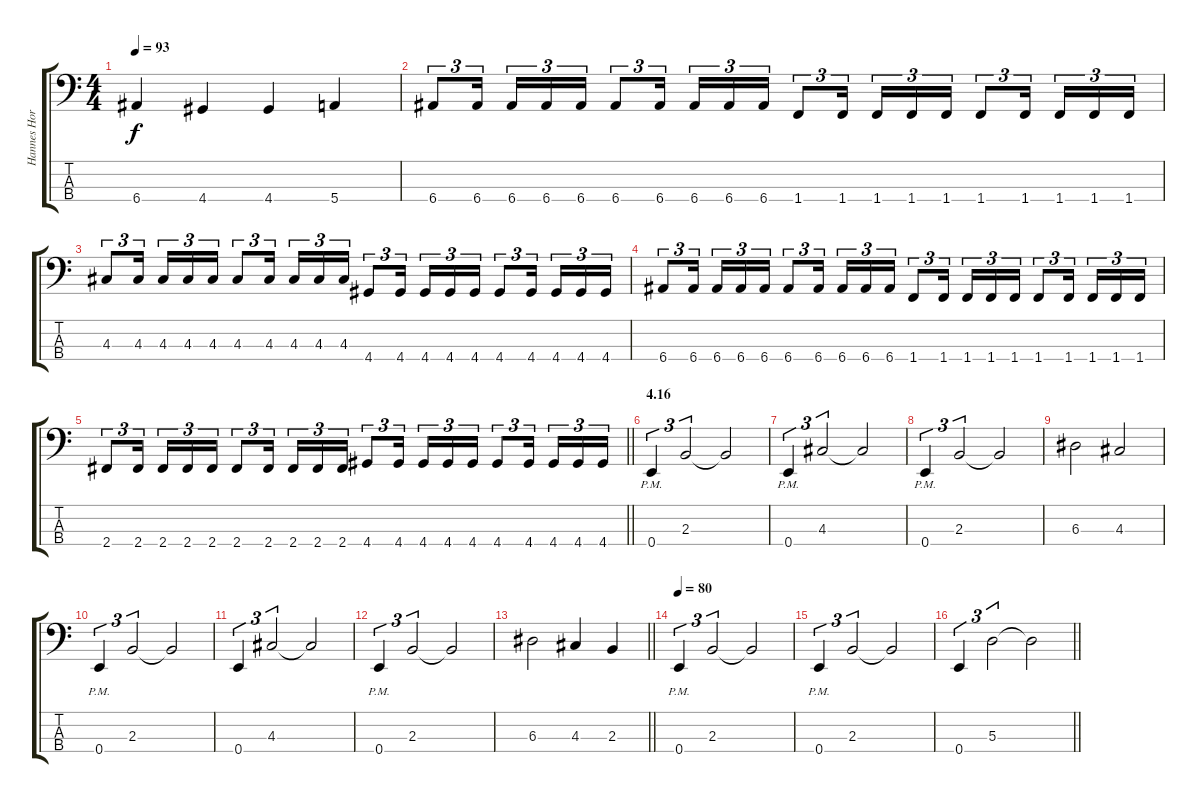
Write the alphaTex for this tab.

\track ("Hannes Horma" "Hannes Hor") {instrument overdrivenguitar}
\staff {score tabs}
\tuning (G2 D2 A1 E1) {hide}
\ts (4 4)
\tempo 93
\clef f4
\ks c
6.4.4{dy f} 4.4.4 4.4.4 5.4.4 |
6.4.8{tu (3 2)} 6.4.16{tu (3 2)} 6.4.16{tu (3 2)} 6.4.16{tu (3 2)} 6.4.16{tu (3 2)} 6.4.8{tu (3 2)} 6.4.16{tu (3 2)} 6.4.16{tu (3 2)} 6.4.16{tu (3 2)} 6.4.16{tu (3 2)} 1.4.8{tu (3 2)} 1.4.16{tu (3 2)} 1.4.16{tu (3 2)} 1.4.16{tu (3 2)} 1.4.16{tu (3 2)} 1.4.8{tu (3 2)} 1.4.16{tu (3 2)} 1.4.16{tu (3 2)} 1.4.16{tu (3 2)} 1.4.16{tu (3 2)} |
4.3.8{tu (3 2)} 4.3.16{tu (3 2)} 4.3.16{tu (3 2)} 4.3.16{tu (3 2)} 4.3.16{tu (3 2)} 4.3.8{tu (3 2)} 4.3.16{tu (3 2)} 4.3.16{tu (3 2)} 4.3.16{tu (3 2)} 4.3.16{tu (3 2)} 4.4.8{tu (3 2)} 4.4.16{tu (3 2)} 4.4.16{tu (3 2)} 4.4.16{tu (3 2)} 4.4.16{tu (3 2)} 4.4.8{tu (3 2)} 4.4.16{tu (3 2)} 4.4.16{tu (3 2)} 4.4.16{tu (3 2)} 4.4.16{tu (3 2)} |
6.4.8{tu (3 2)} 6.4.16{tu (3 2)} 6.4.16{tu (3 2)} 6.4.16{tu (3 2)} 6.4.16{tu (3 2)} 6.4.8{tu (3 2)} 6.4.16{tu (3 2)} 6.4.16{tu (3 2)} 6.4.16{tu (3 2)} 6.4.16{tu (3 2)} 1.4.8{tu (3 2)} 1.4.16{tu (3 2)} 1.4.16{tu (3 2)} 1.4.16{tu (3 2)} 1.4.16{tu (3 2)} 1.4.8{tu (3 2)} 1.4.16{tu (3 2)} 1.4.16{tu (3 2)} 1.4.16{tu (3 2)} 1.4.16{tu (3 2)} |
\barLineRight lightlight
2.4.8{tu (3 2)} 2.4.16{tu (3 2)} 2.4.16{tu (3 2)} 2.4.16{tu (3 2)} 2.4.16{tu (3 2)} 2.4.8{tu (3 2)} 2.4.16{tu (3 2)} 2.4.16{tu (3 2)} 2.4.16{tu (3 2)} 2.4.16{tu (3 2)} 4.4.8{tu (3 2)} 4.4.16{tu (3 2)} 4.4.16{tu (3 2)} 4.4.16{tu (3 2)} 4.4.16{tu (3 2)} 4.4.8{tu (3 2)} 4.4.16{tu (3 2)} 4.4.16{tu (3 2)} 4.4.16{tu (3 2)} 4.4.16{tu (3 2)} |
\section ("" "4.16")
0.4{pm}.4{tu (3 2)} 2.3.2{tu (3 2)} 2.3{t}.2 |
0.4{pm}.4{tu (3 2)} 4.3.2{tu (3 2)} 4.3{t}.2 |
0.4{pm}.4{tu (3 2)} 2.3.2{tu (3 2)} 2.3{t}.2 |
6.3.2 4.3.2 |
0.4{pm}.4{tu (3 2)} 2.3.2{tu (3 2)} 2.3{t}.2 |
0.4.4{tu (3 2)} 4.3.2{tu (3 2)} 4.3{t}.2 |
0.4{pm}.4{tu (3 2)} 2.3.2{tu (3 2)} 2.3{t}.2 |
\barLineRight lightlight
6.3.2 4.3.4 2.3.4 |
\tempo 80
0.4{pm}.4{tu (3 2)} 2.3.2{tu (3 2)} 2.3{t}.2 |
0.4{pm}.4{tu (3 2)} 2.3.2{tu (3 2)} 2.3{t}.2 |
\barLineRight lightlight
0.4.4{tu (3 2)} 5.3.2{tu (3 2)} 5.3{t}.2
